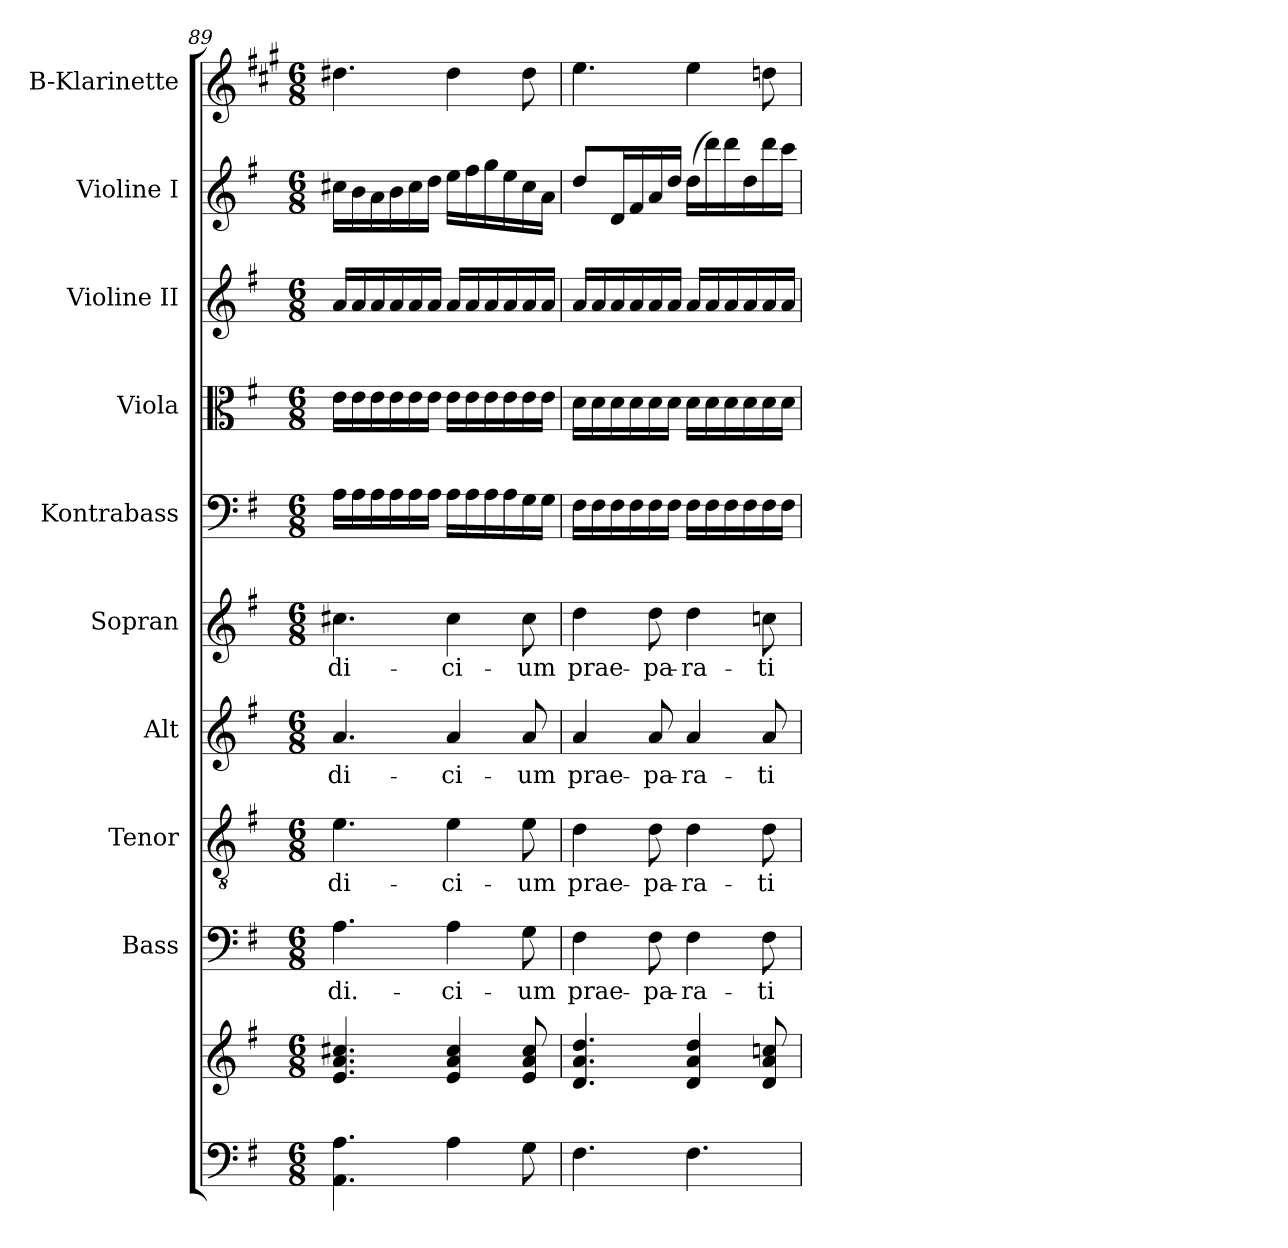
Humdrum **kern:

**kern	**kern	**kern	**text	**kern	**text	**kern	**text	**kern	**text	**kern	**kern	**kern	**kern	**kern
*part10	*part10	*part9	*part9	*part8	*part8	*part7	*part7	*part6	*part6	*part5	*part4	*part3	*part2	*part1
*staff11	*staff10	*staff9	*staff9	*staff8	*staff8	*staff7	*staff7	*staff6	*staff6	*staff5	*staff4	*staff3	*staff2	*staff1
*	*	*I"Bass	*	*I"Tenor	*	*I"Alt	*	*I"Sopran	*	*I"Kontrabass	*I"Viola	*I"Violine II	*I"Violine I	*I"B-Klarinette
*	*	*I'B.	*	*I'T.	*	*I'A.	*	*I'S.	*	*I'Kb.	*I'Vla.	*I'Vl. II	*I'Vl. I	*I'B Kl.
*clefF4	*clefG2	*clefF4	*	*clefGv2	*	*clefG2	*	*clefG2	*	*clefF4	*clefC3	*clefG2	*clefG2	*clefG2
*	*	*	*	*	*	*	*	*	*	*ITrd7c12	*	*	*	*ITrd1c2
*k[f#]	*k[f#]	*k[f#]	*	*k[f#]	*	*k[f#]	*	*k[f#]	*	*k[f#]	*k[f#]	*k[f#]	*k[f#]	*k[f#]
*G:	*G:	*G:	*	*G:	*	*G:	*	*G:	*	*G:	*G:	*G:	*G:	*G:
*M6/8	*M6/8	*M6/8	*	*M6/8	*	*M6/8	*	*M6/8	*	*M6/8	*M6/8	*M6/8	*M6/8	*M6/8
=89	=89	=89	=89	=89	=89	=89	=89	=89	=89	=89	=89	=89	=89	=89
!	!	!	!LO:LY:b	!	!LO:LY:b	!	!LO:LY:b	!	!LO:LY:b	!	!	!	!	!
4.AA\ 4.A\	4.e/ 4.a/ 4.cc#X/	4.A\	-di.-	4.e\	-di-	4.a/	-di-	4.cc#X\	-di-	16AA\LL	16e\LL	16a/LL	16cc#X\LL	4.cc#X\
.	.	.	.	.	.	.	.	.	.	16AA\	16e\	16a/	16b\	.
.	.	.	.	.	.	.	.	.	.	16AA\	16e\	16a/	16a\	.
.	.	.	.	.	.	.	.	.	.	16AA\	16e\	16a/	16b\	.
.	.	.	.	.	.	.	.	.	.	16AA\	16e\	16a/	16cc#\	.
.	.	.	.	.	.	.	.	.	.	16AA\JJ	16e\JJ	16a/JJ	16dd\JJ	.
!	!	!	!LO:LY:b	!	!LO:LY:b	!	!LO:LY:b	!	!LO:LY:b	!	!	!	!	!
4A\	4e/ 4a/ 4cc#/	4A\	-ci-	4e\	-ci-	4a/	-ci-	4cc#\	-ci-	16AA\LL	16e\LL	16a/LL	16ee\LL	4cc#\
.	.	.	.	.	.	.	.	.	.	16AA\	16e\	16a/	16ff#\	.
.	.	.	.	.	.	.	.	.	.	16AA\	16e\	16a/	16gg\	.
.	.	.	.	.	.	.	.	.	.	16AA\	16e\	16a/	16ee\	.
!	!	!	!LO:LY:b	!	!LO:LY:b	!	!LO:LY:b	!	!LO:LY:b	!	!	!	!	!
8G\	8e/ 8a/ 8cc#/	8G\	-um	8e\	-um	8a/	-um	8cc#\	-um	16GG\	16e\	16a/	16cc#\	8cc#\
.	.	.	.	.	.	.	.	.	.	16GG\JJ	16e\JJ	16a/JJ	16a\JJ	.
=90	=90	=90	=90	=90	=90	=90	=90	=90	=90	=90	=90	=90	=90	=90
!	!	!	!LO:LY:b	!	!LO:LY:b	!	!LO:LY:b	!	!LO:LY:b	!	!	!	!	!
4.F#\	4.d/ 4.a/ 4.dd/	4F#\	prae-	4d\	prae-	4a/	prae-	4dd\	prae-	16FF#\LL	16d\LL	16a/LL	8dd/L	4.dd\
.	.	.	.	.	.	.	.	.	.	16FF#\	16d\	16a/	.	.
.	.	.	.	.	.	.	.	.	.	16FF#\	16d\	16a/	16d/L	.
.	.	.	.	.	.	.	.	.	.	16FF#\	16d\	16a/	16f#/	.
!	!	!	!LO:LY:b	!	!LO:LY:b	!	!LO:LY:b	!	!LO:LY:b	!	!	!	!	!
.	.	8F#\	-pa-	8d\	-pa-	8a/	-pa-	8dd\	-pa-	16FF#\	16d\	16a/	16a/	.
.	.	.	.	.	.	.	.	.	.	16FF#\JJ	16d\JJ	16a/JJ	16dd/JJ	.
!	!	!	!LO:LY:b	!	!LO:LY:b	!	!LO:LY:b	!	!LO:LY:b	!	!	!	!	!
4.F#\	4d/ 4a/ 4dd/	4F#\	-ra-	4d\	-ra-	4a/	-ra-	4dd\	-ra-	16FF#\LL	16d\LL	16a/LL	(>16dd\LL	4dd\
.	.	.	.	.	.	.	.	.	.	16FF#\	16d\	16a/	16ddd\)	.
.	.	.	.	.	.	.	.	.	.	16FF#\	16d\	16a/	16ddd\	.
.	.	.	.	.	.	.	.	.	.	16FF#\	16d\	16a/	16dd\	.
!	!	!	!LO:LY:b	!	!LO:LY:b	!	!LO:LY:b	!	!LO:LY:b	!	!	!	!	!
.	8d/ 8a/ 8ccn/	8F#\	-ti-	8d\	-ti-	8a/	-ti-	8ccn\	-ti-	16FF#\	16d\	16a/	16ddd\	8ccn\
.	.	.	.	.	.	.	.	.	.	16FF#\JJ	16d\JJ	16a/JJ	16ccc\JJ	.
=	=	=	=	=	=	=	=	=	=	=	=	=	=	=
*-	*-	*-	*-	*-	*-	*-	*-	*-	*-	*-	*-	*-	*-	*-
